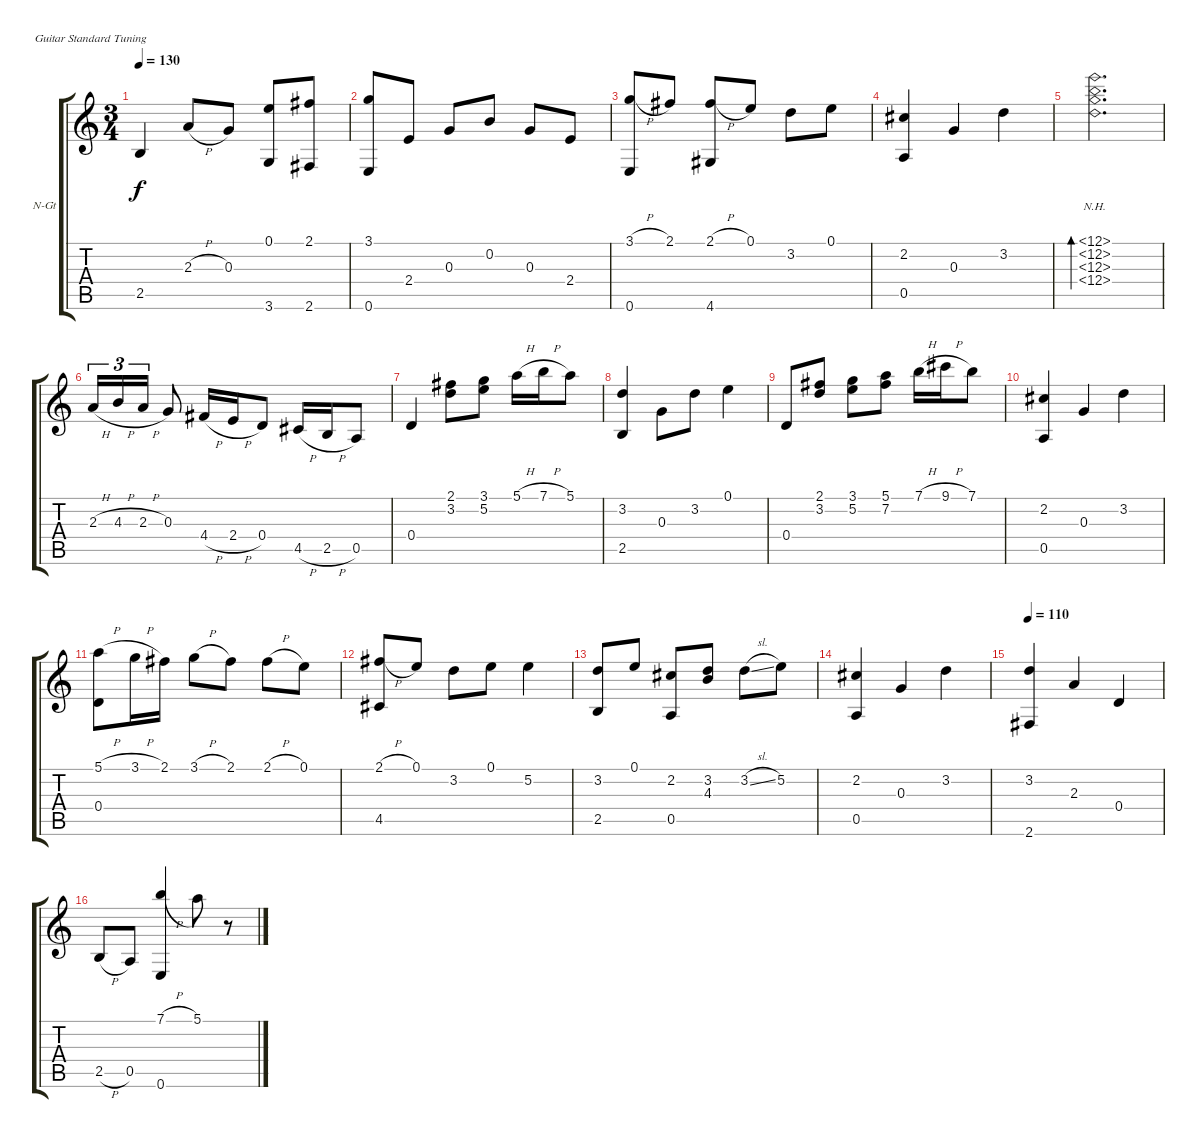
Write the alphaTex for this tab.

\bracketExtendMode groupsimilarinstruments
\firstSystemTrackNameOrientation horizontal
\otherSystemsTrackNameOrientation horizontal
\track ("Guitar 1" "N-Gt") {instrument acousticguitarnylon}
\staff {score tabs}
\tuning (E4 B3 G3 D3 A2 E2)
\ts (3 4)
\tempo 130
\clef g2
\ks c
2.5.4{dy f} 2.3{h}.8 0.3.8 (0.1 3.6).8 (2.1 2.6).8 |
(3.1 0.6).8 2.4.8 0.3.8 0.2.8 0.3.8 2.4.8 |
(3.1{h} 0.6).8 2.1.8 (2.1{h} 4.6).8 0.1.8 3.2.8 0.1.8 |
(2.2 0.5).4 0.3.4 3.2.4 |
(12.1{nh} 12.2{nh} 12.3{nh} 12.4{nh}).2{d bd 247} |
2.3{h}.16{tu (3 2)} 4.3{h}.16{tu (3 2)} 2.3{h}.16{tu (3 2)} 0.3.8 4.4{h}.16 2.4{h}.16 0.4.8 4.5{h}.16 2.5{h}.16 0.5.8 |
0.4.4 (2.1 3.2).8 (3.1 5.2).8 5.1{h}.16 7.1{h}.16 5.1.8 |
(3.2 2.5).4 0.3.8 3.2.8 0.1.4 |
0.4.8 (2.1 3.2).8 (3.1 5.2).8 (5.1 7.2).8 7.1{h}.16 9.1{h}.16 7.1.8 |
(2.2 0.5).4 0.3.4 3.2.4 |
(5.1{h} 0.4).8 3.1{h}.16 2.1.16 3.1{h}.8 2.1.8 2.1{h}.8 0.1.8 |
(2.1{h} 4.5).8 0.1.8 3.2.8 0.1.8 5.2.4 |
(3.2 2.5).8 0.1.8 (2.2 0.5).8 (3.2 4.3).8 3.2{sl}.8 5.2.8 |
(2.2 0.5).4 0.3.4 3.2.4 |
\tempo 110
(3.2 2.6).4 2.3.4 0.4.4 |
2.5{h}.8 0.5.8 (7.1{h} 0.6).4 5.1.8 r.8
